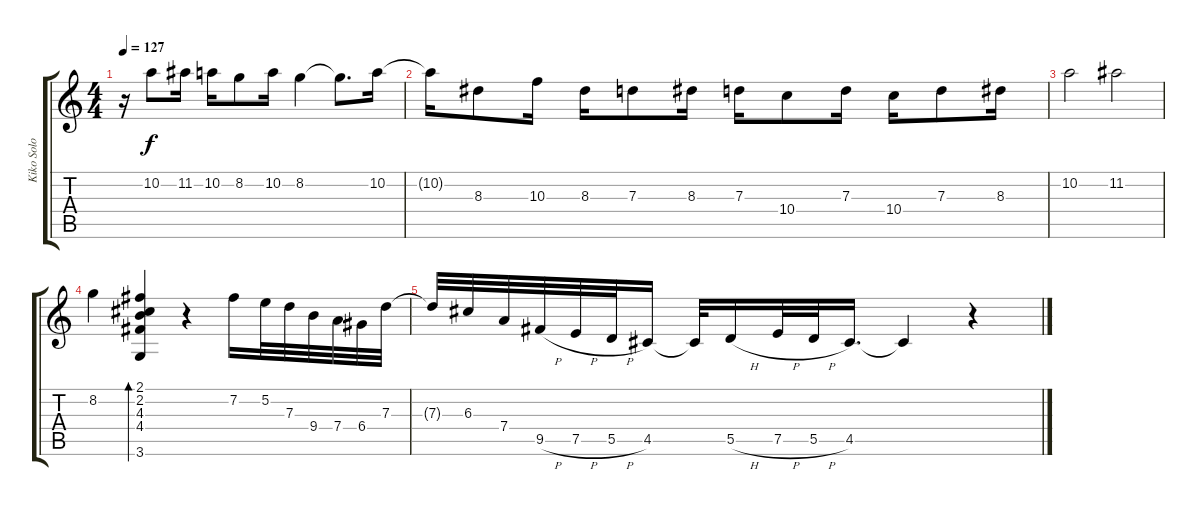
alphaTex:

\track ("Kiko Solo" "Kiko Solo") {instrument acousticguitarnylon}
\staff {score tabs}
\tuning (E4 B3 G3 D3 A2 E2) {hide}
\ts (4 4)
\tempo 127
\clef g2
\ks c
r.16{dy f} 10.2.8 11.2.16 10.2.16 8.2.8 10.2.16 8.2.4 8.2{t}.8{d} 10.2.16 |
10.2{t}.16 8.3.8 10.3.16 8.3.16 7.3.8 8.3.16 7.3.16 10.4.8 7.3.16 10.4.16 7.3.8 8.3.16 |
10.2.2 11.2.2 |
8.2.4 (2.1 2.2 4.3 4.4 3.6).4{bd 480} r.4 7.2.16 5.2.32 7.3.32 9.4.32 7.4.32 6.4.32 7.3.32 |
7.3{t}.32 6.3.32 7.4.32 9.5{h}.32 7.5{h}.32 5.5{h}.32 4.5.16 4.5{t}.32 5.5{h}.16 7.5{h}.32 5.5{h}.32 4.5.16{d} 4.5{t}.4 r.4
